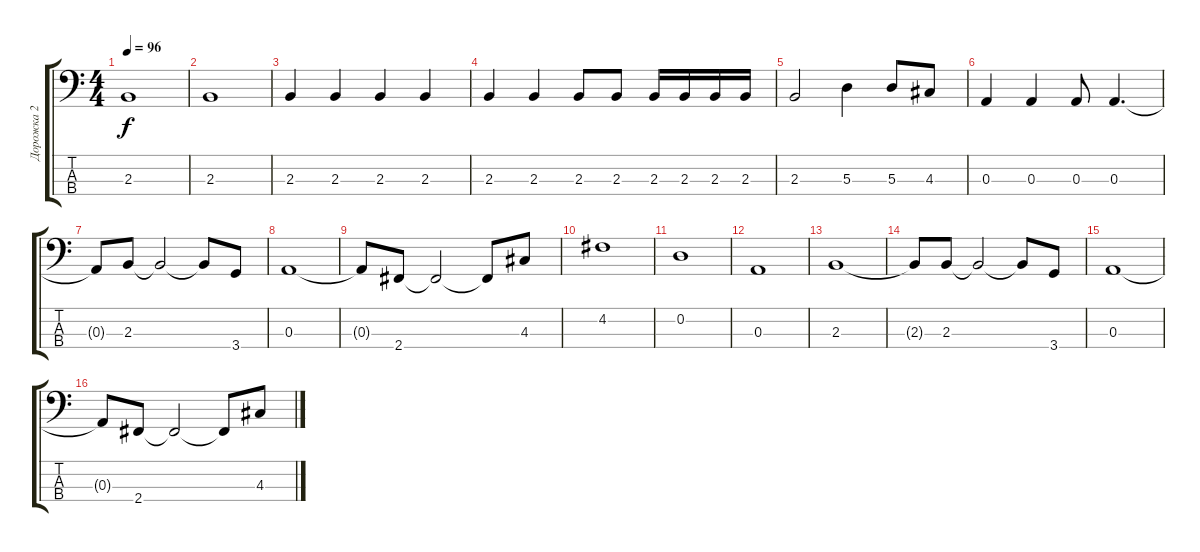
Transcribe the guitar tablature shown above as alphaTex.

\track ("Дорожка 2" "Дорожка 2") {solo instrument electricbassfinger}
\staff {score tabs}
\tuning (G2 D2 A1 E1) {hide}
\ts (4 4)
\tempo 96
\clef f4
\ks c
2.3.1{dy f} |
2.3.1 |
2.3.4 2.3.4 2.3.4 2.3.4 |
2.3.4 2.3.4 2.3.8 2.3.8 2.3.16 2.3.16 2.3.16 2.3.16 |
2.3.2 5.3.4 5.3.8 4.3.8 |
0.3.4 0.3.4 0.3.8 0.3.4{d} |
0.3{t}.8 2.3.8 2.3{t}.2 2.3{t}.8 3.4.8 |
0.3.1 |
0.3{t}.8 2.4.8 2.4{t}.2 2.4{t}.8 4.3.8 |
4.2.1 |
0.2.1 |
0.3.1 |
2.3.1 |
2.3{t}.8 2.3.8 2.3{t}.2 2.3{t}.8 3.4.8 |
0.3.1 |
0.3{t}.8 2.4.8 2.4{t}.2 2.4{t}.8 4.3.8
